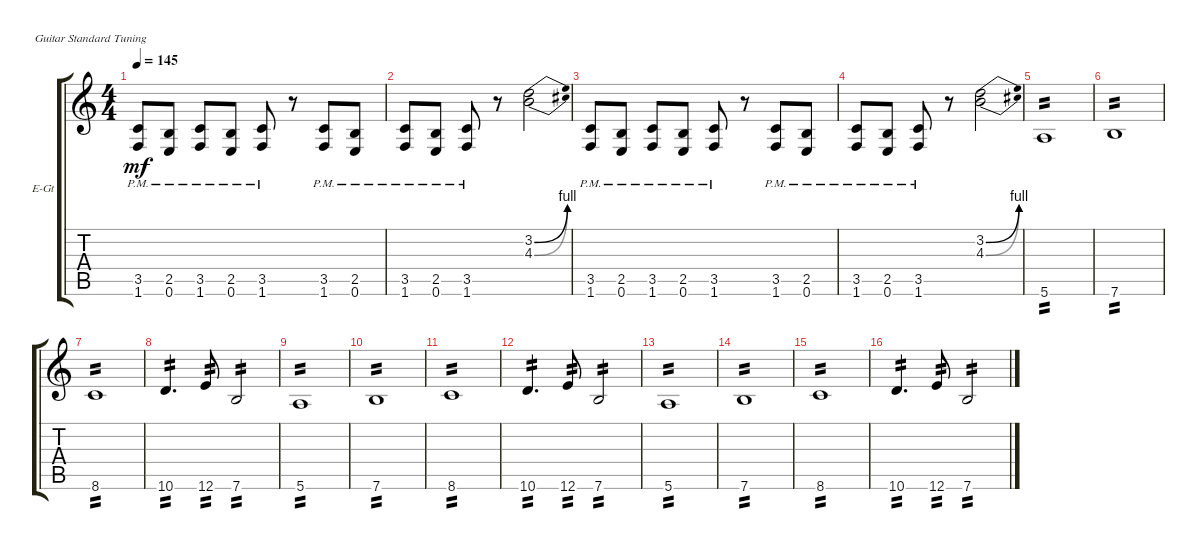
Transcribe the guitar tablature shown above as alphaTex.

\defaultSystemsLayout 4
\bracketExtendMode groupsimilarinstruments
\firstSystemTrackNameOrientation horizontal
\otherSystemsTrackNameOrientation horizontal
\track ("Electric Guitar" "E-Gt") {instrument distortionguitar}
\staff {score tabs}
\tuning (E4 B3 G3 D3 A2 E2)
\ts (4 4)
\tempo 145
\clef g2
\ks c
(1.6{pm} 3.5{pm}).8{dy mf} (0.6{pm} 2.5{pm}).8 (1.6{pm} 3.5{pm}).8 (0.6{pm} 2.5{pm}).8 (1.6{pm} 3.5{pm}).8 r.8 (1.6{pm} 3.5{pm}).8 (0.6{pm} 2.5{pm}).8 |
(1.6{pm} 3.5{pm}).8 (0.6{pm} 2.5{pm}).8 (1.6{pm} 3.5{pm}).8 r.8 (4.3{be (bend 0 0 15 4)} 3.2{be (bend 0 0 15 4)}).2 |
(1.6{pm} 3.5{pm}).8 (0.6{pm} 2.5{pm}).8 (1.6{pm} 3.5{pm}).8 (0.6{pm} 2.5{pm}).8 (1.6{pm} 3.5{pm}).8 r.8 (1.6{pm} 3.5{pm}).8 (0.6{pm} 2.5{pm}).8 |
(1.6{pm} 3.5{pm}).8 (0.6{pm} 2.5{pm}).8 (1.6{pm} 3.5{pm}).8 r.8 (4.3{be (bend 0 0 15 4)} 3.2{be (bend 0 0 15 4)}).2 |
5.6.1{tp 2} |
7.6.1{tp 2} |
8.6.1{tp 2} |
10.6.4{d tp 2} 12.6.8{tp 2} 7.6.2{tp 2} |
5.6.1{tp 2} |
7.6.1{tp 2} |
8.6.1{tp 2} |
10.6.4{d tp 2} 12.6.8{tp 2} 7.6.2{tp 2} |
5.6.1{tp 2} |
7.6.1{tp 2} |
8.6.1{tp 2} |
10.6.4{d tp 2} 12.6.8{tp 2} 7.6.2{tp 2}
